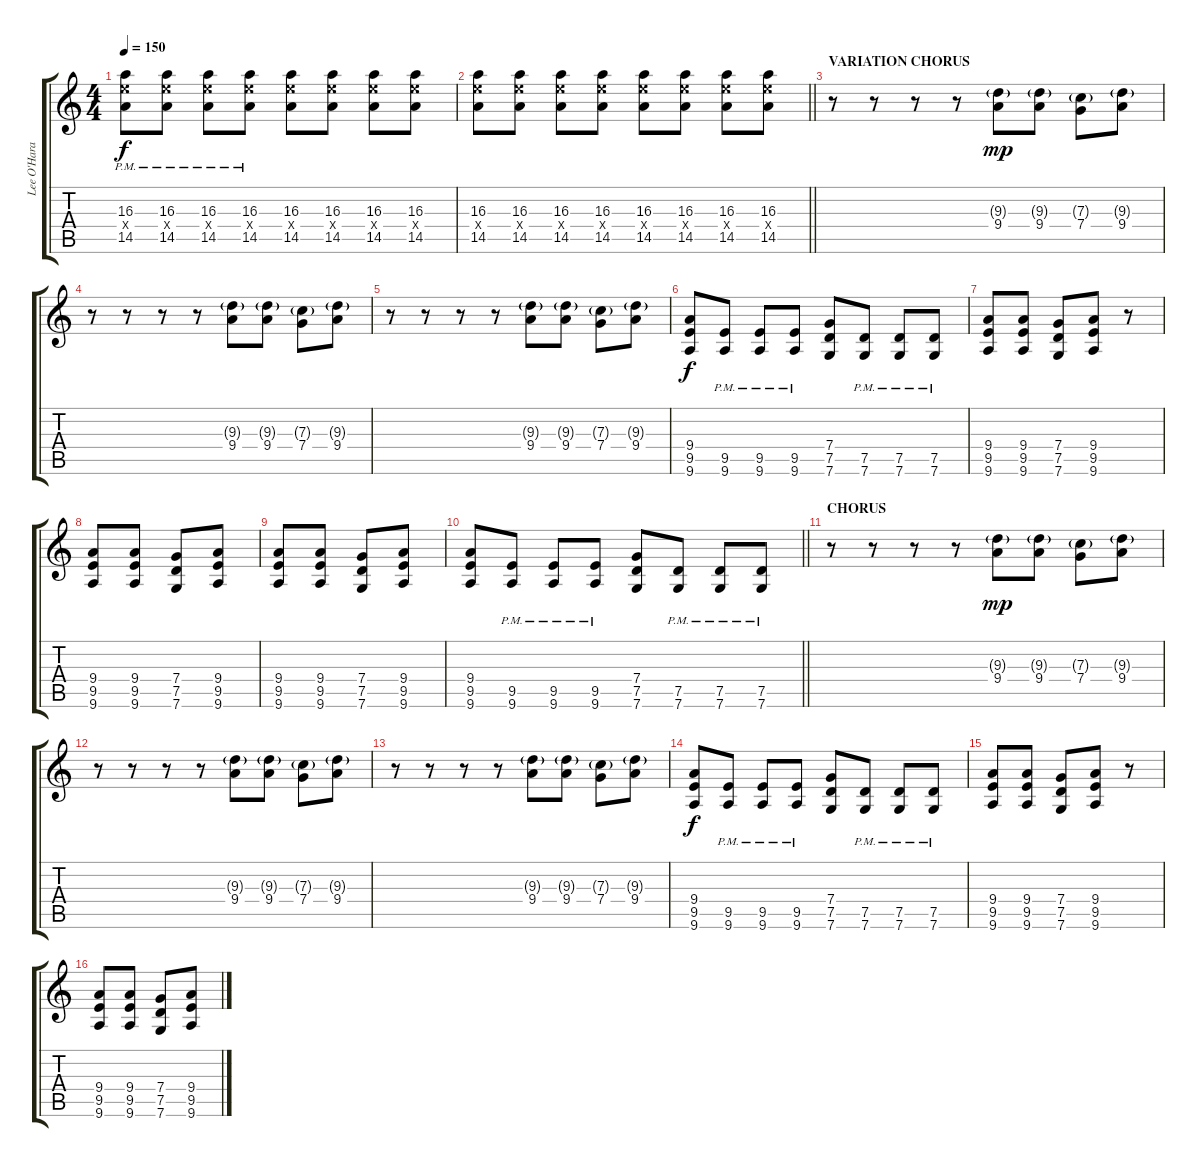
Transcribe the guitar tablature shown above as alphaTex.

\track ("Lee O'Hara" "Lee O'Hara") {instrument overdrivenguitar}
\staff {score tabs}
\tuning (D4 A3 F3 C3 G2 C2) {hide}
\ts (4 4)
\tempo 150
\clef g2
\ks c
(16.3{pm} 16.4{x} 14.5{pm}).8{dy f} (16.3{pm} 16.4{x} 14.5{pm}).8 (16.3{pm} 16.4{x} 14.5{pm}).8 (16.3{pm} 16.4{x} 14.5{pm}).8 (16.3 16.4{x} 14.5).8 (16.3 16.4{x} 14.5).8 (16.3 16.4{x} 14.5).8 (16.3 16.4{x} 14.5).8 |
\barLineRight lightlight
(16.3 16.4{x} 14.5).8 (16.3 16.4{x} 14.5).8 (16.3 16.4{x} 14.5).8 (16.3 16.4{x} 14.5).8 (16.3 16.4{x} 14.5).8 (16.3 16.4{x} 14.5).8 (16.3 16.4{x} 14.5).8 (16.3 16.4{x} 14.5).8 |
\section ("" "VARIATION CHORUS")
r.8 r.8 r.8 r.8 (9.3{g} 9.4).8{dy mp} (9.3{g} 9.4).8 (7.3{g} 7.4).8 (9.3{g} 9.4).8 |
r.8 r.8 r.8 r.8 (9.3{g} 9.4).8 (9.3{g} 9.4).8 (7.3{g} 7.4).8 (9.3{g} 9.4).8 |
r.8 r.8 r.8 r.8 (9.3{g} 9.4).8 (9.3{g} 9.4).8 (7.3{g} 7.4).8 (9.3{g} 9.4).8 |
(9.4 9.5 9.6).8{dy f} (9.5{pm} 9.6{pm}).8 (9.5{pm} 9.6{pm}).8 (9.5{pm} 9.6{pm}).8 (7.4 7.5 7.6).8 (7.5{pm} 7.6{pm}).8 (7.5{pm} 7.6{pm}).8 (7.5{pm} 7.6{pm}).8 |
(9.4 9.5 9.6).8 (9.4 9.5 9.6).8 (7.4 7.5 7.6).8 (9.4 9.5 9.6).8 r.8 |
(9.4 9.5 9.6).8 (9.4 9.5 9.6).8 (7.4 7.5 7.6).8 (9.4 9.5 9.6).8 |
(9.4 9.5 9.6).8 (9.4 9.5 9.6).8 (7.4 7.5 7.6).8 (9.4 9.5 9.6).8 |
\barLineRight lightlight
(9.4 9.5 9.6).8 (9.5{pm} 9.6{pm}).8 (9.5{pm} 9.6{pm}).8 (9.5{pm} 9.6{pm}).8 (7.4 7.5 7.6).8 (7.5{pm} 7.6{pm}).8 (7.5{pm} 7.6{pm}).8 (7.5{pm} 7.6{pm}).8 |
\section ("" "CHORUS")
r.8 r.8 r.8 r.8 (9.3{g} 9.4).8{dy mp} (9.3{g} 9.4).8 (7.3{g} 7.4).8 (9.3{g} 9.4).8 |
r.8 r.8 r.8 r.8 (9.3{g} 9.4).8 (9.3{g} 9.4).8 (7.3{g} 7.4).8 (9.3{g} 9.4).8 |
r.8 r.8 r.8 r.8 (9.3{g} 9.4).8 (9.3{g} 9.4).8 (7.3{g} 7.4).8 (9.3{g} 9.4).8 |
(9.4 9.5 9.6).8{dy f} (9.5{pm} 9.6{pm}).8 (9.5{pm} 9.6{pm}).8 (9.5{pm} 9.6{pm}).8 (7.4 7.5 7.6).8 (7.5{pm} 7.6{pm}).8 (7.5{pm} 7.6{pm}).8 (7.5{pm} 7.6{pm}).8 |
(9.4 9.5 9.6).8 (9.4 9.5 9.6).8 (7.4 7.5 7.6).8 (9.4 9.5 9.6).8 r.8 |
(9.4 9.5 9.6).8 (9.4 9.5 9.6).8 (7.4 7.5 7.6).8 (9.4 9.5 9.6).8
